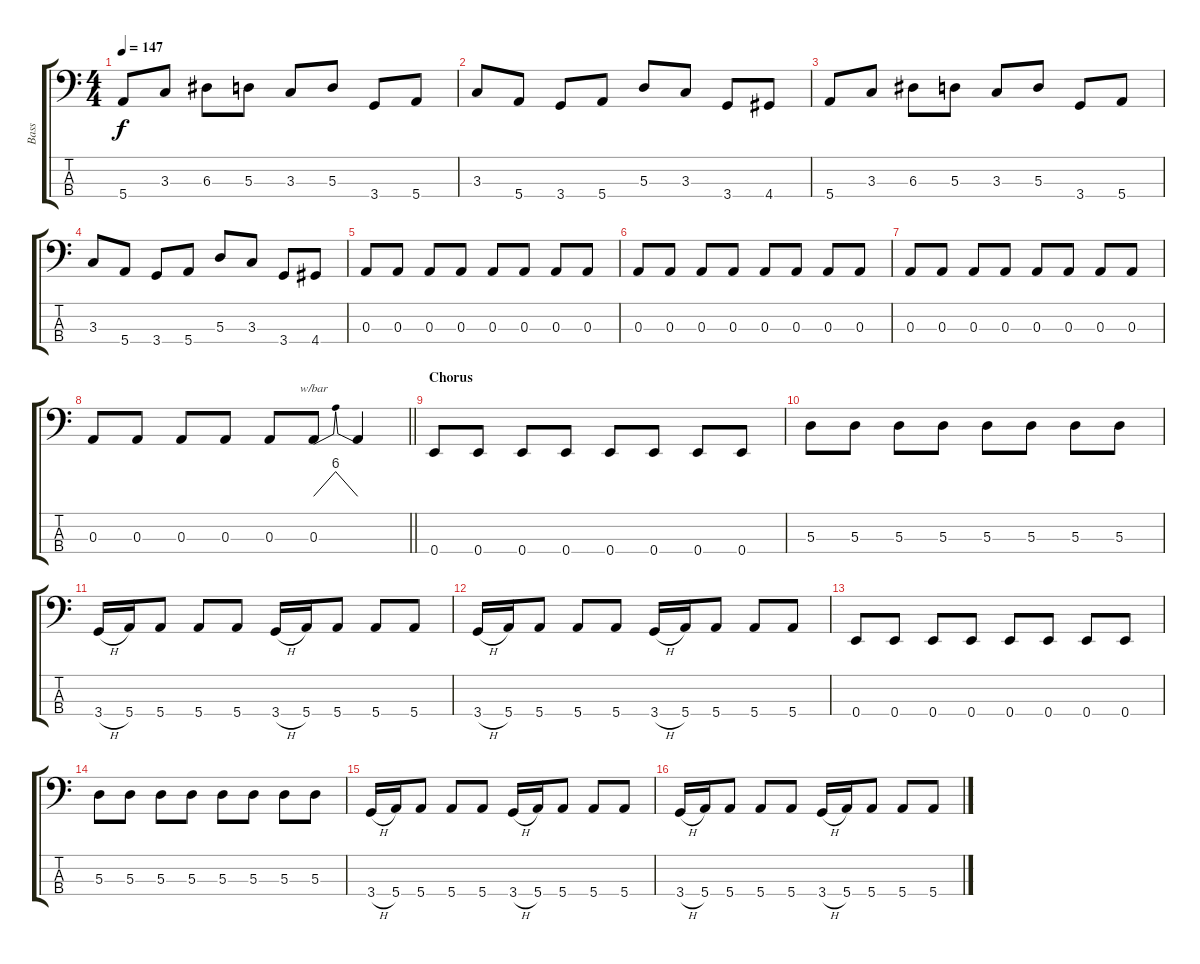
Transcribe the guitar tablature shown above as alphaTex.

\track ("Bass" "Bass") {instrument electricbassfinger}
\staff {score tabs}
\tuning (G2 D2 A1 E1) {hide}
\ts (4 4)
\tempo 147
\clef f4
\ks c
5.4.8{dy f} 3.3.8 6.3.8 5.3.8 3.3.8 5.3.8 3.4.8 5.4.8 |
3.3.8 5.4.8 3.4.8 5.4.8 5.3.8 3.3.8 3.4.8 4.4.8 |
5.4.8 3.3.8 6.3.8 5.3.8 3.3.8 5.3.8 3.4.8 5.4.8 |
3.3.8 5.4.8 3.4.8 5.4.8 5.3.8 3.3.8 3.4.8 4.4.8 |
0.3.8 0.3.8 0.3.8 0.3.8 0.3.8 0.3.8 0.3.8 0.3.8 |
0.3.8 0.3.8 0.3.8 0.3.8 0.3.8 0.3.8 0.3.8 0.3.8 |
0.3.8 0.3.8 0.3.8 0.3.8 0.3.8 0.3.8 0.3.8 0.3.8 |
\barLineRight lightlight
0.3.8 0.3.8 0.3.8 0.3.8 0.3.8 0.3.8{tbe (dip default 0 0 30 24 60 0)} 0.3{t}.4 |
\section ("" "Chorus")
0.4.8 0.4.8 0.4.8 0.4.8 0.4.8 0.4.8 0.4.8 0.4.8 |
5.3.8 5.3.8 5.3.8 5.3.8 5.3.8 5.3.8 5.3.8 5.3.8 |
3.4{h}.16 5.4.16 5.4.8 5.4.8 5.4.8 3.4{h}.16 5.4.16 5.4.8 5.4.8 5.4.8 |
3.4{h}.16 5.4.16 5.4.8 5.4.8 5.4.8 3.4{h}.16 5.4.16 5.4.8 5.4.8 5.4.8 |
0.4.8 0.4.8 0.4.8 0.4.8 0.4.8 0.4.8 0.4.8 0.4.8 |
5.3.8 5.3.8 5.3.8 5.3.8 5.3.8 5.3.8 5.3.8 5.3.8 |
3.4{h}.16 5.4.16 5.4.8 5.4.8 5.4.8 3.4{h}.16 5.4.16 5.4.8 5.4.8 5.4.8 |
3.4{h}.16 5.4.16 5.4.8 5.4.8 5.4.8 3.4{h}.16 5.4.16 5.4.8 5.4.8 5.4.8
